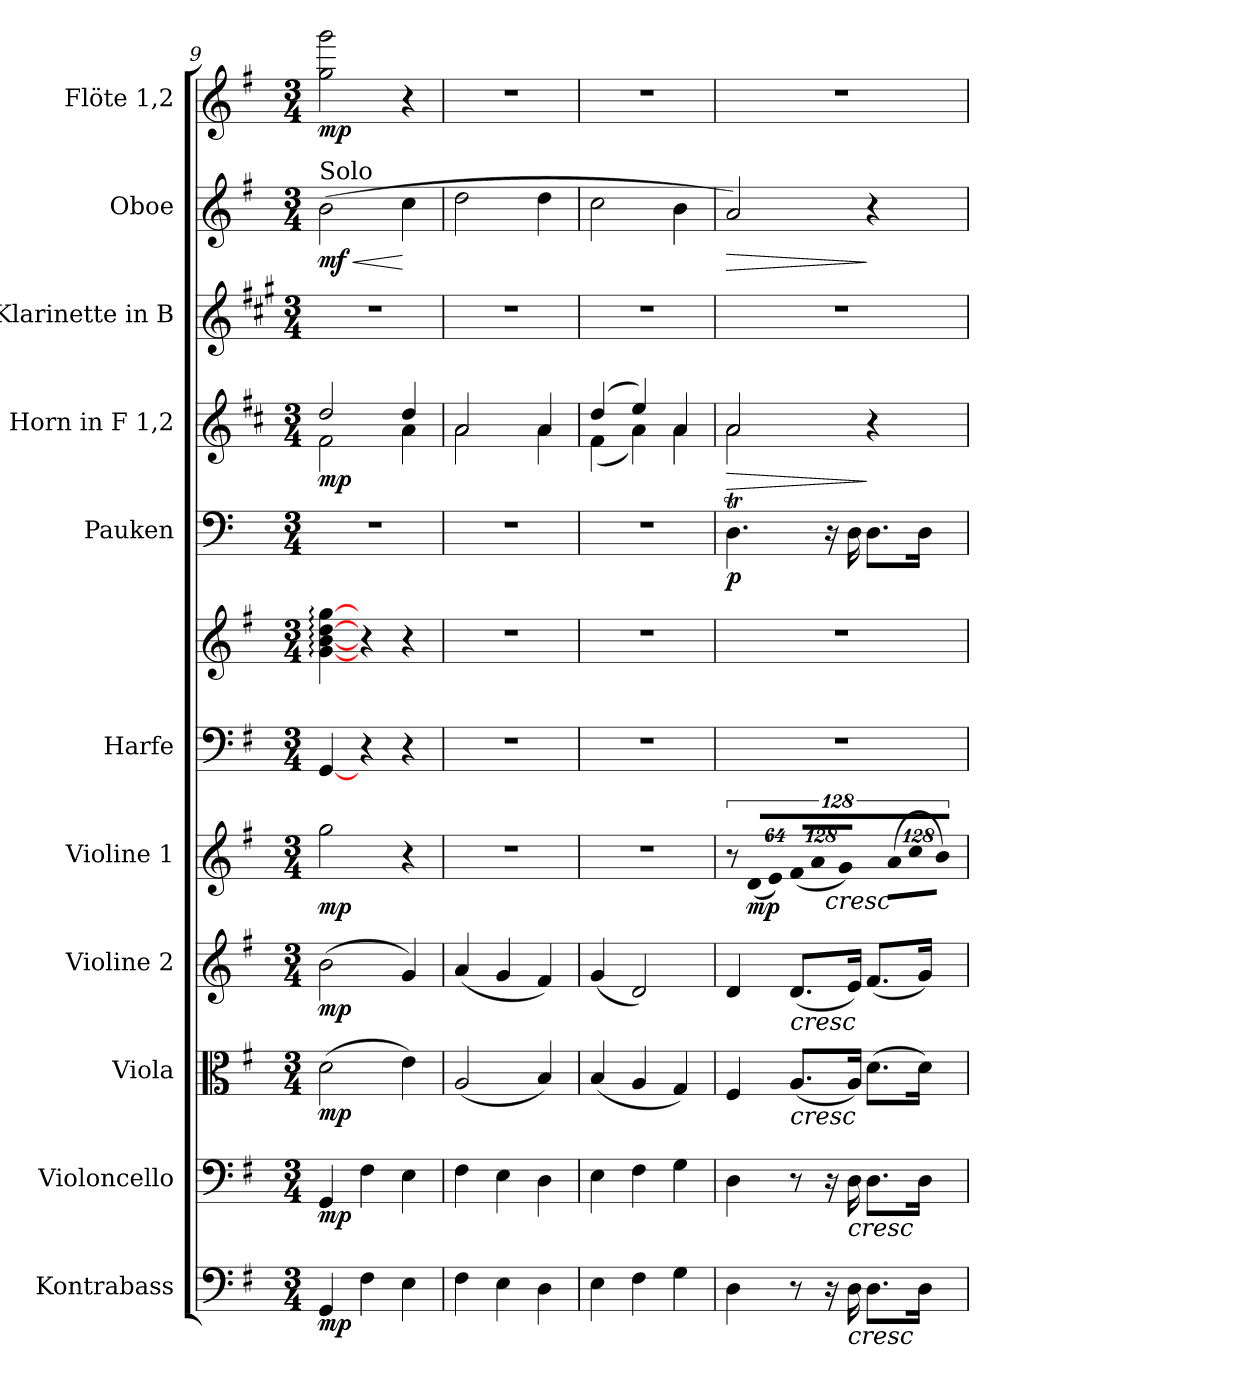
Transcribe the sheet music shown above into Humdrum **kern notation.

**kern	**dynam	**kern	**dynam	**kern	**dynam	**kern	**dynam	**kern	**dynam	**kern	**kern	**kern	**dynam	**kern	**dynam	**kern	**kern	**dynam	**kern	**dynam
*part11	*part11	*part10	*part10	*part9	*part9	*part8	*part8	*part7	*part7	*part6	*part6	*part5	*part5	*part4	*part4	*part3	*part2	*part2	*part1	*part1
*staff12	*staff12	*staff11	*staff11	*staff10	*staff10	*staff9	*staff9	*staff8	*staff8	*staff7	*staff6	*staff5	*staff5	*staff4	*staff4	*staff3	*staff2	*staff2	*staff1	*staff1
*I"Kontrabass	*	*I"Violoncello	*	*I"Viola	*	*I"Violine 2	*	*I"Violine 1	*	*I"Harfe	*	*I"Pauken	*	*I"Horn in F 1,2	*	*I"Klarinette in B	*I"Oboe	*	*I"Flöte 1,2	*
*I'Kb.	*	*I'Vc.	*	*I'Vla.	*	*I'Vl. 2	*	*I'Vl. 1	*	*I'Hfe.	*	*I'Pk.	*	*I'Hn. 1,2	*	*I'Kl.	*I'Ob.	*	*I'Fl. 1,2	*
*clefF4	*	*clefF4	*	*clefC3	*	*clefG2	*	*clefG2	*	*clefF4	*clefG2	*clefF4	*	*clefG2	*	*clefG2	*clefG2	*	*clefG2	*
*ITrd7c12	*	*	*	*	*	*	*	*	*	*	*	*	*	*ITrd4c7	*	*ITrd1c2	*	*	*	*
*k[f#]	*	*k[f#]	*	*k[f#]	*	*k[f#]	*	*k[f#]	*	*k[f#]	*k[f#]	*k[]	*	*k[f#]	*	*k[f#]	*k[f#]	*	*k[f#]	*
*G:	*	*G:	*	*G:	*	*G:	*	*G:	*	*G:	*G:	*C:	*	*G:	*	*G:	*G:	*	*G:	*
*M3/4	*	*M3/4	*	*M3/4	*	*M3/4	*	*M3/4	*	*M3/4	*M3/4	*M3/4	*	*M3/4	*	*M3/4	*M3/4	*	*M3/4	*
=9	=9	=9	=9	=9	=9	=9	=9	=9	=9	=9	=9	=9	=9	=9	=9	=9	=9	=9	=9	=9
!	!	!	!	!	!	!	!	!	!	!	!	!	!	!	!	!	!LO:TX:a:t=Solo	!	!	!
!	!	!	!	!	!	!	!	!	!	!	!	!LO:N:vis=1	!	!	!	!LO:N:vis=1	!	!LO:HP:b	!	!
*	*	*	*	*	*	*	*	*	*	*	*	*	*	*^	*	*	*	*	*	*
4GGGi/	mp	4GGi/	mp	(2di\	mp	(2bi\	mp	2ggi\	mp	[4GGi/	[4gi\: [4bi: [4ddi: [4ggi:	2.r	.	2gi/	2Bi\	mp	2.r	(2bi\	< mf	2ggi\ 2gggi	mp
4FF#i\	.	4F#i\	.	.	.	.	.	.	.	4r	4r	.	.	.	.	.	.	.	.	.	.
4EEi\	.	4Ei\	.	4ei\)	.	4gi/)	.	4r	.	4r	4r	.	.	4gi/	4di\	.	.	4cci\	[	4r	.
!!LO:LB:g=z
=10	=10	=10	=10	=10	=10	=10	=10	=10	=10	=10	=10	=10	=10	=10	=10	=10	=10	=10	=10	=10	=10
!	!	!	!	!	!	!	!	!LO:N:vis=1	!	!LO:N:vis=1	!LO:N:vis=1	!LO:N:vis=1	!	!	!	!	!LO:N:vis=1	!	!	!LO:N:vis=1	!
4FF#i\	.	4F#i\	.	(2Ai/	.	(4ai/	.	2.r	.	2.r	2.r	2.r	.	2di/	2di\	.	2.r	2ddi\	.	2.r	.
4EEi\	.	4Ei\	.	.	.	4gi/	.	.	.	.	.	.	.	.	.	.	.	.	.	.	.
4DDi\	.	4Di\	.	4Bi/)	.	4f#i/)	.	.	.	.	.	.	.	4di/	4di\	.	.	4ddi\	.	.	.
=11	=11	=11	=11	=11	=11	=11	=11	=11	=11	=11	=11	=11	=11	=11	=11	=11	=11	=11	=11	=11	=11
!	!	!	!	!	!	!	!	!LO:N:vis=1	!	!LO:N:vis=1	!LO:N:vis=1	!LO:N:vis=1	!	!	!	!	!LO:N:vis=1	!	!	!LO:N:vis=1	!
4EEi\	.	4Ei\	.	(4Bi/	.	(4gi/	.	2.r	.	2.r	2.r	2.r	.	(4gi/	(4Bi\	.	2.r	2cci\	.	2.r	.
4FF#i\	.	4F#i\	.	4Ai/	.	2di/)	.	.	.	.	.	.	.	4ai/)	4di\)	.	.	.	.	.	.
4GGi\	.	4Gi\	.	4Gi/)	.	.	.	.	.	.	.	.	.	4di/	4di\	.	.	4bi\	.	.	.
=12	=12	=12	=12	=12	=12	=12	=12	=12	=12	=12	=12	=12	=12	=12	=12	=12	=12	=12	=12	=12	=12
!	!	!	!	!	!	!	!	!LO:N:vis=8	!	!LO:N:vis=1	!LO:N:vis=1	!	!	!	!	!LO:HP:b	!LO:N:vis=1	!	!LO:HP:b	!LO:N:vis=1	!
*	*	*	*	*	*	*	*	*^	*	*	*	*	*	*	*	*	*	*	*	*	*
4DDi\	.	4Di\	.	4F#i/	.	4di/	.	1024%85r	4.ryy	.	2.r	2.r	4.DTi\	p	2di/	2di\	>	2.r	2ai/)	>	2.r	.
!	!	!	!	!	!	!	!	!LO:N:vis=8	!	!	!	!	!	!	!	!	!	!	!	!	!	!
.	.	.	.	.	.	.	.	(1024%85di/L	.	mp	.	.	.	.	.	.	.	.	.	.	.	.
!	!	!	!	!	!	!	!	!LO:N:vis=8	!	!	!	!	!	!	!	!	!	!	!	!	!	!
.	.	.	.	.	.	.	.	512%43ei/J)	.	.	.	.	.	.	.	.	.	.	.	.	.	.
*	*	*	*	*	*	*	*	*Xbrackettup	*	*	*	*	*	*	*	*	*	*	*	*	*	*
!	!	!	!	!	!	!LO:TX:b:i:t=cresc	!	!	!	!	!	!	!	!	!	!	!	!	!	!	!	!
!	!	!	!	!LO:TX:b:i:t=cresc	!	!	!	!	!	!	!	!	!	!	!	!	!	!	!	!	!	!
!	!	!	!	!	!	!	!	!LO:N:vis=8	!	!	!	!	!	!	!	!	!	!	!	!	!	!
8r	.	8r	.	(8.Ai/L	.	(8.di/L	.	(1024%85f#i/L	.	.	.	.	.	.	.	.	.	.	.	.	.	.
!	!	!	!	!	!	!	!	!LO:N:vis=8	!	!	!	!	!	!	!	!	!	!	!	!	!	!
.	.	.	.	.	.	.	.	1024%85ai/	.	.	.	.	.	.	.	.	.	.	.	.	.	.
!	!	!	!	!	!	!	!	!	!LO:TX:b:i:t=cresc	!	!	!	!	!	!	!	!	!	!	!	!	!
16r	.	16r	.	.	.	.	.	.	4.ryy	.	.	.	16r	.	.	.	.	.	.	.	.	.
!	!	!	!	!	!	!	!	!LO:N:vis=8	!	!	!	!	!	!	!	!	!	!	!	!	!	!
.	.	.	.	.	.	.	.	512%43gi/J)	.	.	.	.	.	.	.	.	.	.	.	.	.	.
!	!	!LO:TX:b:i:t=cresc	!	!	!	!	!	!	!	!	!	!	!	!	!	!	!	!	!	!	!	!
!LO:TX:b:i:t=cresc	!	!	!	!	!	!	!	!	!	!	!	!	!	!	!	!	!	!	!	!	!	!
16DDi\	.	16Di\	.	16Ai/Jk)	.	16ei/Jk)	.	.	.	.	.	.	16Di\	.	.	.	.	.	.	.	.	.
!	!	!	!	!	!	!	!	!LO:N:vis=8	!	!	!	!	!	!	!	!	!	!	!	!	!	!
8.DDi\L	.	8.Di\L	.	(8.di\L	.	(8.f#i/L	.	(1024%85ai\L	.	.	.	.	8.Di\L	.	4r	4ryy	]	.	4r	]	.	.
!	!	!	!	!	!	!	!	!LO:N:vis=8	!	!	!	!	!	!	!	!	!	!	!	!	!	!
.	.	.	.	.	.	.	.	1024%85cci\	.	.	.	.	.	.	.	.	.	.	.	.	.	.
!	!	!	!	!	!	!	!	!LO:N:vis=8	!	!	!	!	!	!	!	!	!	!	!	!	!	!
.	.	.	.	.	.	.	.	512%43bi\J)	.	.	.	.	.	.	.	.	.	.	.	.	.	.
16DDi\Jk	.	16Di\Jk	.	16di\Jk)	.	16gi/Jk)	.	.	.	.	.	.	16Di\Jk	.	.	.	.	.	.	.	.	.
*	*	*	*	*	*	*	*	*v	*v	*	*	*	*	*	*v	*v	*	*	*	*	*	*
=	=	=	=	=	=	=	=	=	=	=	=	=	=	=	=	=	=	=	=	=
*-	*-	*-	*-	*-	*-	*-	*-	*-	*-	*-	*-	*-	*-	*-	*-	*-	*-	*-	*-	*-
